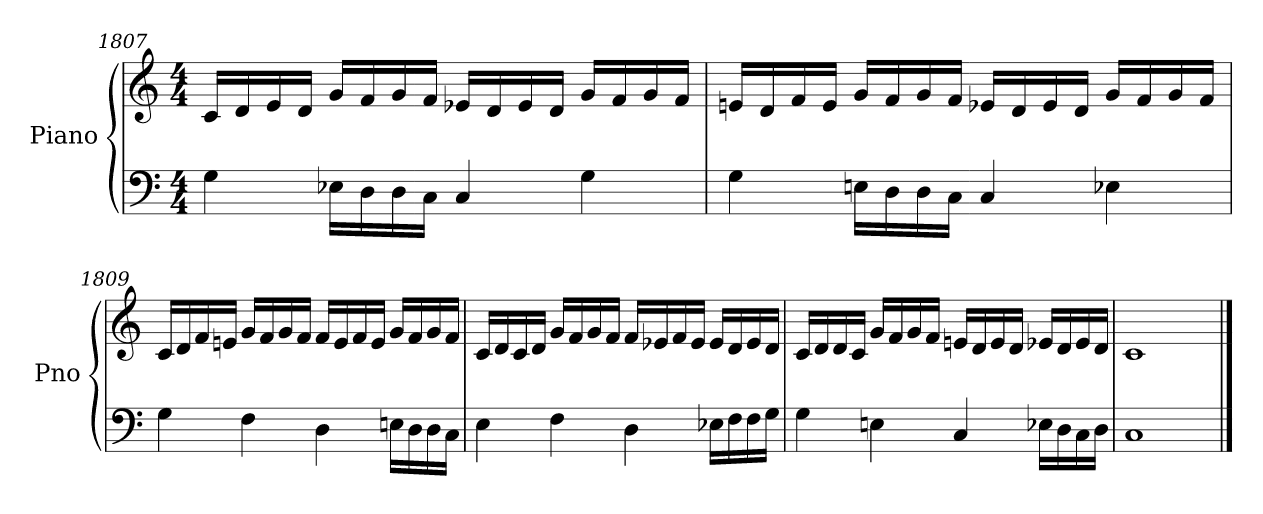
**kern	**kern
*part1	*part1
*staff2	*staff1
*I"Piano	*
*I'Pno	*
!!LO:PB:g=z
*clefF4	*clefG2
*k[]	*k[]
*M4/4	*M4/4
=1807	=1807
4G\	16c/LL
.	16d/
.	16e/
.	16d/JJ
16E-X\LL	16g/LL
16D\	16f/
16D\	16g/
16C\JJ	16f/JJ
4C/	16e-X/LL
.	16d/
.	16e-/
.	16d/JJ
4G\	16g/LL
.	16f/
.	16g/
.	16f/JJ
=1808	=1808
4G\	16en/LL
.	16d/
.	16f/
.	16e/JJ
16En\LL	16g/LL
16D\	16f/
16D\	16g/
16C\JJ	16f/JJ
4C/	16e-X/LL
.	16d/
.	16e-/
.	16d/JJ
4E-X\	16g/LL
.	16f/
.	16g/
.	16f/JJ
!!LO:LB:g=z
=1809	=1809
4G\	16c/LL
.	16d/
.	16f/
.	16en/JJ
4F\	16g/LL
.	16f/
.	16g/
.	16f/JJ
4D\	16f/LL
.	16e/
.	16f/
.	16e/JJ
16En\LL	16g/LL
16D\	16f/
16D\	16g/
16C\JJ	16f/JJ
!!LO:LB:g=z
=1810	=1810
4E\	16c/LL
.	16d/
.	16c/
.	16d/JJ
4F\	16g/LL
.	16f/
.	16g/
.	16f/JJ
4D\	16f/LL
.	16e-X/
.	16f/
.	16e-/JJ
16E-X\LL	16e-/LL
16F\	16d/
16F\	16e-/
16G\JJ	16d/JJ
=1811	=1811
4G\	16c/LL
.	16d/
.	16d/
.	16c/JJ
4En\	16g/LL
.	16f/
.	16g/
.	16f/JJ
4C/	16en/LL
.	16d/
.	16e/
.	16d/JJ
16E-X\LL	16e-X/LL
16D\	16d/
16C\	16e-/
16D\JJ	16d/JJ
=1812	=1812
1C	1c
==	==
*-	*-
